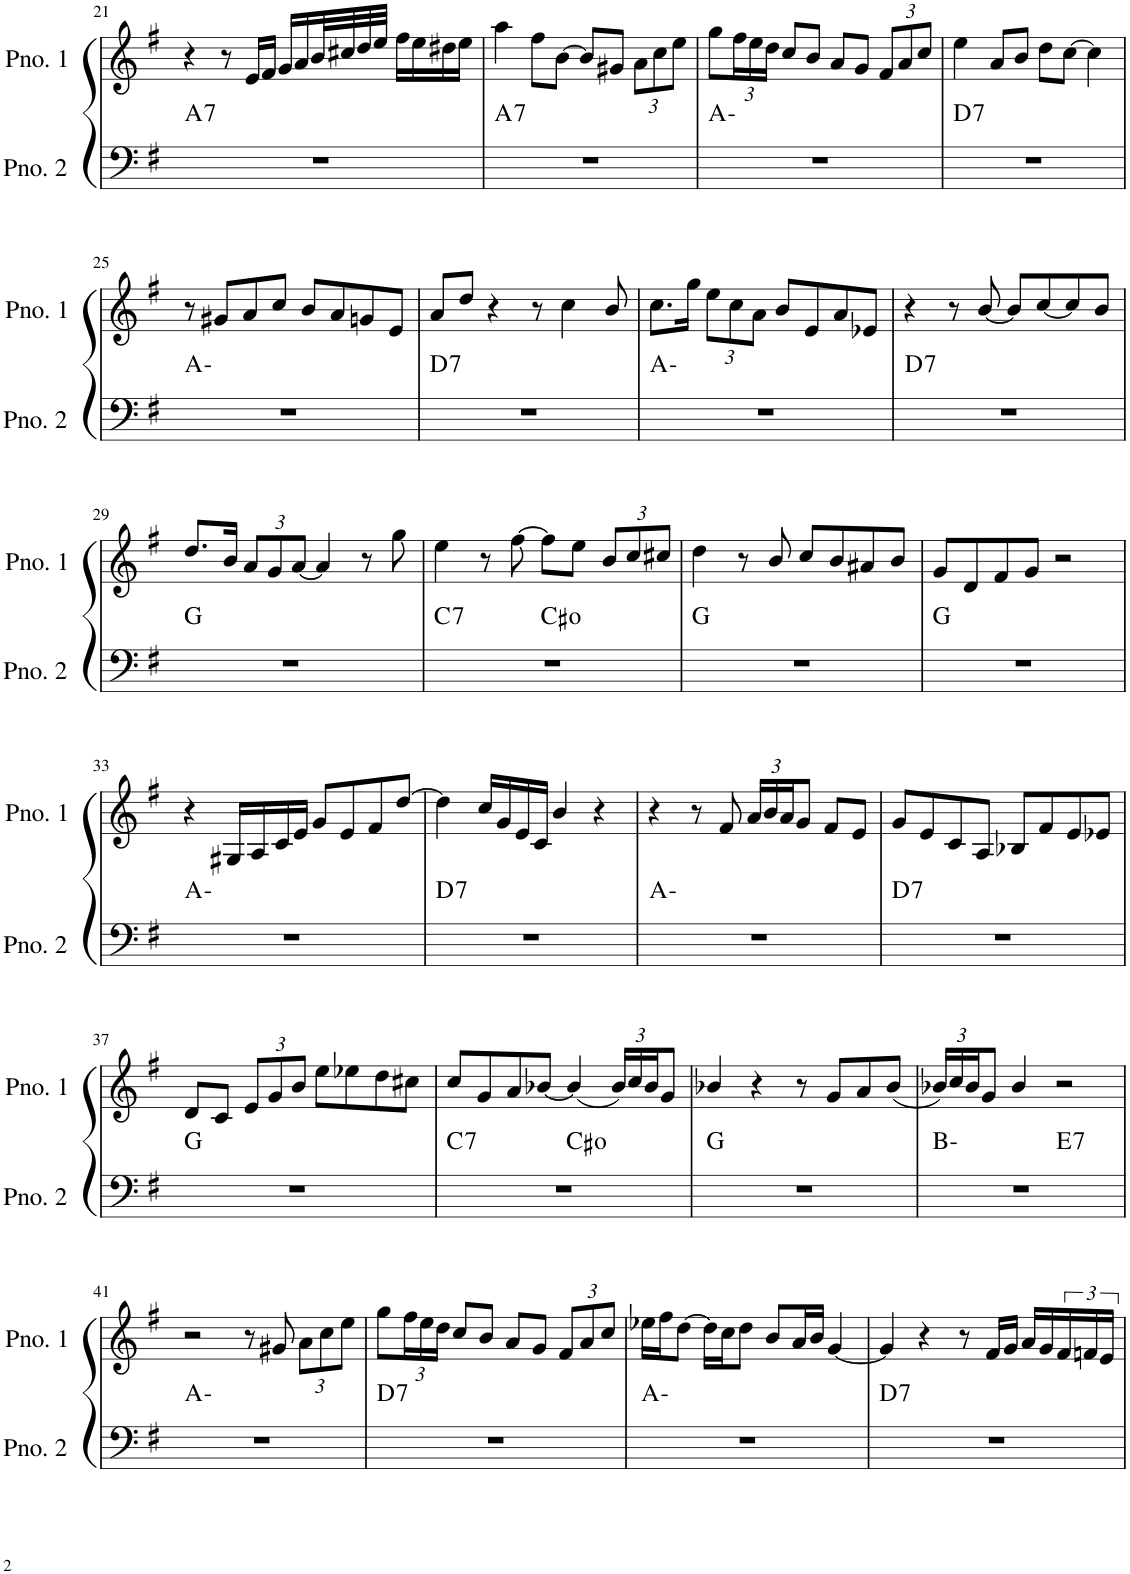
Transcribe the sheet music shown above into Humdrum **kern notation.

**kern	**harte	**kern
*part2	*part2	*part1
*staff2	*	*staff1
*I"ピアノ 2	*	*I"ピアノ 1
!!LO:PB:g=z
*clefF4	*	*clefG2
*k[f#]	*	*k[f#]
*M4/4	*	*M4/4
=21	=21	=21
!	!LO:H:kt=7	!
1r	A:7	4r
.	.	8r
.	.	16e/LL
.	.	16f#/JJ
.	.	16g/LL
.	.	16a/
.	.	32b/L
.	.	32cc#X/
.	.	32dd/
.	.	32ee/JJJ
.	.	16ff#\LL
.	.	16ee\
.	.	16dd#X\
.	.	16ee\JJ
=22	=22	=22
!	!LO:H:kt=7	!
1r	A:7	4aa\
.	.	8ff#\L
.	.	[8b\J
.	.	8b/L]
.	.	8g#X/J
*	*	*Xbrackettup
.	.	12a\L
.	.	12cc\
.	.	12ee\J
=23	=23	=23
1r	A:min	8gg\L
.	.	24ff#\L
.	.	24ee\
.	.	24dd\JJ
.	.	8cc/L
.	.	8b/J
.	.	8a/L
.	.	8g/J
.	.	12f#/L
.	.	12a/
.	.	12cc/J
=24	=24	=24
!	!LO:H:kt=7	!
1r	D:7	4ee\
.	.	8a/L
.	.	8b/J
.	.	8dd\L
.	.	[8cc\J
.	.	4cc\]
!!LO:LB:g=z
=25	=25	=25
1r	A:min	8r
.	.	8g#X/L
.	.	8a/
.	.	8cc/J
.	.	8b/L
.	.	8a/
.	.	8gn/
.	.	8e/J
=26	=26	=26
!	!LO:H:kt=7	!
1r	D:7	8a/L
.	.	8dd/J
.	.	4r
.	.	8r
.	.	4cc\
.	.	8b/
=27	=27	=27
1r	A:min	8.cc\L
.	.	16gg\Jk
.	.	12ee\L
.	.	12cc\
.	.	12a\J
.	.	8b/L
.	.	8e/
.	.	8a/
.	.	8e-X/J
=28	=28	=28
!	!LO:H:kt=7	!
1r	D:7	4r
.	.	8r
.	.	[8b/
.	.	8b/L]
.	.	[8cc/
.	.	8cc/]
.	.	8b/J
!!LO:LB:g=z
=29	=29	=29
1r	G:maj	8.dd/L
.	.	16b/Jk
.	.	12a/L
.	.	12g/
.	.	[12a/J
.	.	4a/]
.	.	8r
.	.	8gg\
=30	=30	=30
!	!LO:H:kt=7	!
*^	*	*
1r	2ryy	C:7	4ee\
.	.	.	8r
.	.	.	[8ff#\
.	2ryy	C#:dim	8ff#\L]
.	.	.	8ee\J
.	.	.	12b/L
.	.	.	12cc/
.	.	.	12cc#X/J
*v	*v	*	*
=31	=31	=31
1r	G:maj	4dd\
.	.	8r
.	.	8b/
.	.	8cc/L
.	.	8b/
.	.	8a#X/
.	.	8b/J
=32	=32	=32
1r	G:maj	8g/L
.	.	8d/
.	.	8f#/
.	.	8g/J
.	.	2r
!!LO:LB:g=z
=33	=33	=33
1r	A:min	4r
.	.	16G#X/LL
.	.	16A/
.	.	16c/
.	.	16e/JJ
.	.	8g/L
.	.	8e/
.	.	8f#/
.	.	[8dd/J
=34	=34	=34
!	!LO:H:kt=7	!
1r	D:7	4dd\]
.	.	16cc/LL
.	.	16g/
.	.	16e/
.	.	16c/JJ
.	.	4b/
.	.	4r
=35	=35	=35
1r	A:min	4r
.	.	8r
.	.	8f#/
.	.	24a/LL
.	.	24b/
.	.	24a/J
.	.	8g/J
.	.	8f#/L
.	.	8e/J
=36	=36	=36
!	!LO:H:kt=7	!
1r	D:7	8g/L
.	.	8e/
.	.	8c/
.	.	8A/J
.	.	8B-X/L
.	.	8f#/
.	.	8e/
.	.	8e-X/J
!!LO:LB:g=z
=37	=37	=37
1r	G:maj	8d/L
.	.	8c/J
.	.	12e/L
.	.	12g/
.	.	12b/J
.	.	8ee\L
.	.	8ee-X\
.	.	8dd\
.	.	8cc#X\J
=38	=38	=38
!	!LO:H:kt=7	!
*^	*	*
1r	2ryy	C:7	8cc/L
.	.	.	8g/
.	.	.	8a/
.	.	.	[8b-X/J
.	2ryy	C#:dim	(4b-/]
.	.	.	24b-/LL)
.	.	.	24cc/
.	.	.	24b-/J
.	.	.	8g/J
*v	*v	*	*
=39	=39	=39
1r	G:maj	4b-X/
.	.	4r
.	.	8r
.	.	8g/L
.	.	8a/
.	.	(8b-/J
=40	=40	=40
*^	*	*
1r	2ryy	B:min	24b-X/LL)
.	.	.	24cc/
.	.	.	24b-/J
.	.	.	8g/J
.	.	.	4b-/
!	!	!LO:H:kt=7	!
.	2ryy	E:7	2r
*v	*v	*	*
!!LO:LB:g=z
=41	=41	=41
1r	A:min	2r
.	.	8r
.	.	8g#X/
.	.	12a\L
.	.	12cc\
.	.	12ee\J
=42	=42	=42
!	!LO:H:kt=7	!
1r	D:7	8gg\L
.	.	24ff#\L
.	.	24ee\
.	.	24dd\JJ
.	.	8cc/L
.	.	8b/J
.	.	8a/L
.	.	8g/J
.	.	12f#/L
.	.	12a/
.	.	12cc/J
=43	=43	=43
1r	A:min	16ee-X\LL
.	.	16ff#\J
.	.	[8dd\J
.	.	16dd\LL]
.	.	16cc\J
.	.	8dd\J
.	.	8b/L
.	.	16a/L
.	.	16b/JJ
.	.	[4g/
=44	=44	=44
!	!LO:H:kt=7	!
1r	D:7	4g/]
.	.	4r
.	.	8r
.	.	16f#/LL
.	.	16g/JJ
.	.	16a/LL
.	.	16g/
*	*	*brackettup
.	.	24f#/
.	.	24fn/
.	.	24e/JJ
=	=	=
*-	*-	*-
